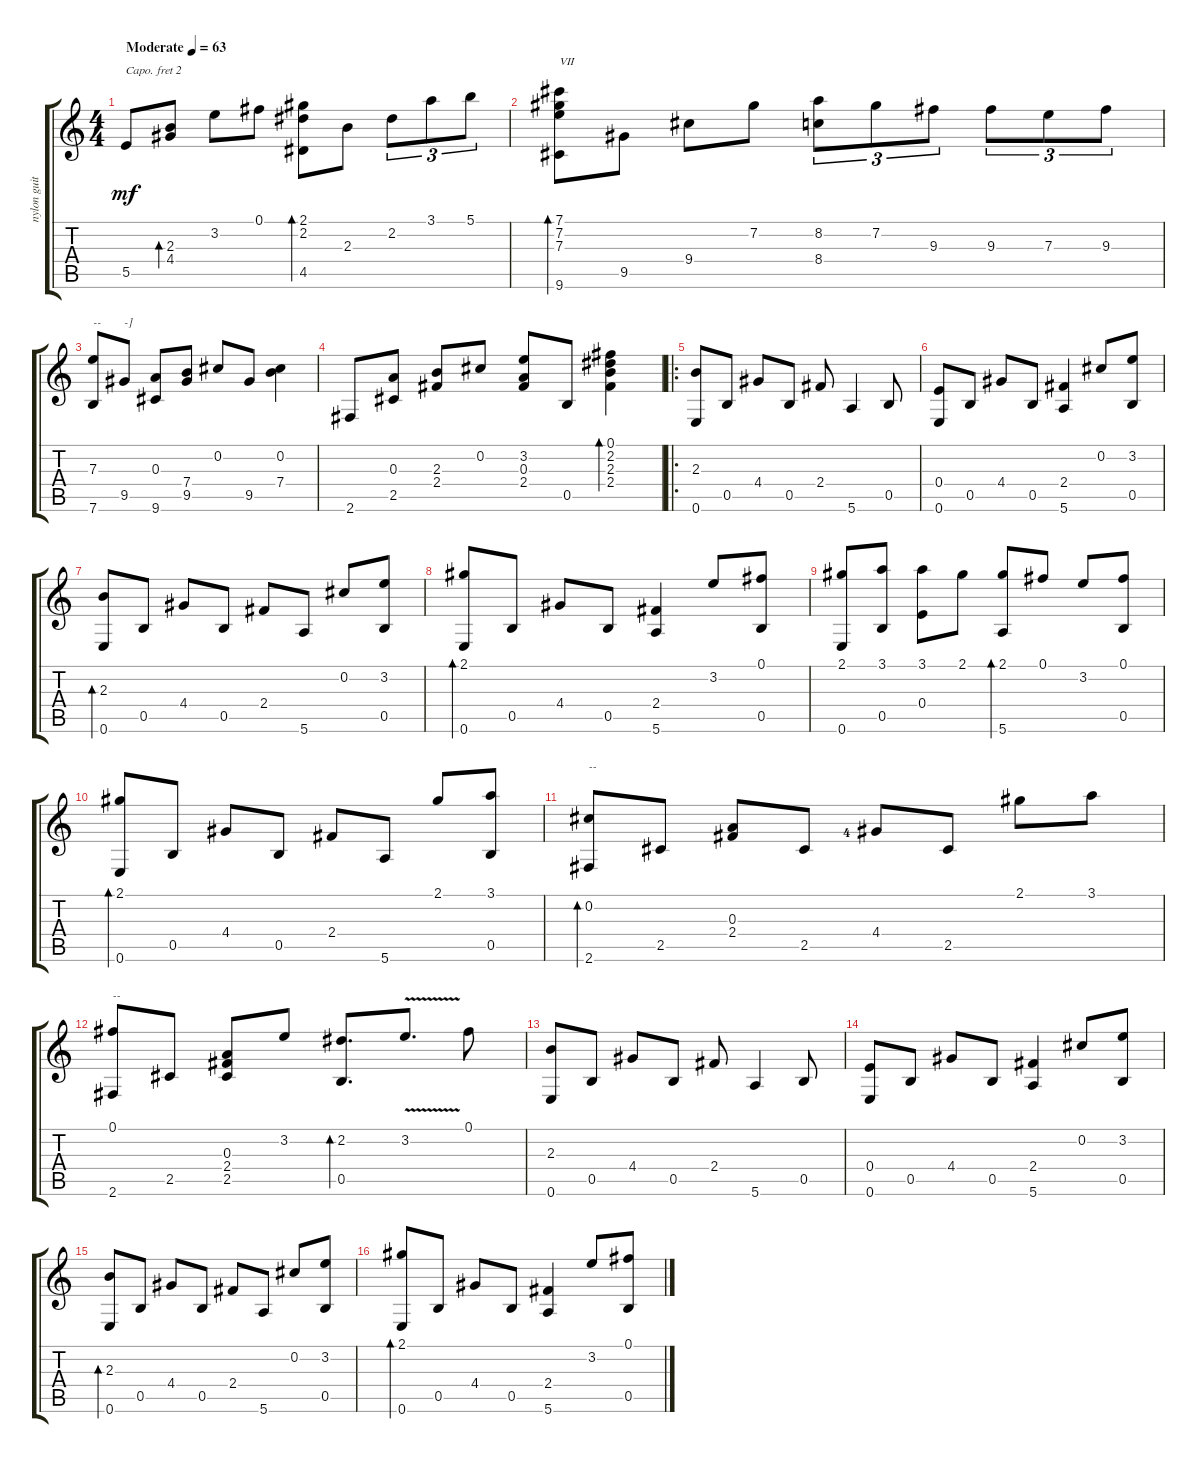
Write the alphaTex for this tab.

\track ("nylon guitar" "nylon guit") {instrument acousticguitarnylon}
\staff {score tabs}
\capo 2
\tuning (E4 B3 G3 D3 A2 D2) {hide}
\ts (4 4)
\tempo (63 "Moderate")
\clef g2
\ks c
5.5.8{dy mf instrument acousticguitarnylon} (2.3 4.4).8{bd 60} 3.2.8 0.1.8 (2.1 2.2 4.5).8{bd 60} 2.3.8 2.2.8{tu (3 2)} 3.1.8{tu (3 2)} 5.1.8{tu (3 2)} |
(7.1 7.2 7.3 9.6).8{bd 60 txt "VII"} 9.5.8 9.4.8 7.2.8 (8.2 8.4).8{tu (3 2)} 7.2.8{tu (3 2)} 9.3.8{tu (3 2)} 9.3.8{tu (3 2)} 7.3.8{tu (3 2)} 9.3.8{tu (3 2)} |
(7.3 7.6).8{txt "--"} 9.5.8{txt "-]"} (0.3 9.6).8 (7.4 9.5).8 0.2.8 9.5.8 (0.2 7.4).4 |
2.6.8 (0.3 2.5).8 (2.3 2.4).8 0.2.8 (3.2 0.3 2.4).8 0.5.8 (0.1 2.2 2.3 2.4).4{bd 60} |
\ro
(2.3 0.6).8 0.5.8 4.4.8 0.5.8 2.4.8 5.6.4 0.5.8 |
(0.4 0.6).8 0.5.8 4.4.8 0.5.8 (2.4 5.6).4 0.2.8 (3.2 0.5).8 |
(2.3 0.6).8{bd 60} 0.5.8 4.4.8 0.5.8 2.4.8 5.6.8 0.2.8 (3.2 0.5).8 |
(2.1 0.6).8{bd 60} 0.5.8 4.4.8 0.5.8 (2.4 5.6).4 3.2.8 (0.1 0.5).8 |
(2.1 0.6).8 (3.1 0.5).8 (3.1 0.4).8 2.1.8 (2.1 5.6).8{bd 60} 0.1.8 3.2.8 (0.1 0.5).8 |
(2.1 0.6).8{bd 60} 0.5.8 4.4.8 0.5.8 2.4.8 5.6.8 2.1.8 (3.1 0.5).8 |
(0.2 2.6).8{bd 60 txt "--"} 2.5.8 (0.3 2.4).8 2.5.8 4.4{lf 5}.8 2.5.8 2.1.8 3.1.8 |
(0.1 2.6).8{txt "--"} 2.5.8 (0.3 2.4 2.5).8 3.2.8 (2.2 0.5).8{d bd 60} 3.2{v}.8{d} 0.1.8 |
(2.3 0.6).8 0.5.8 4.4.8 0.5.8 2.4.8 5.6.4 0.5.8 |
(0.4 0.6).8 0.5.8 4.4.8 0.5.8 (2.4 5.6).4 0.2.8 (3.2 0.5).8 |
(2.3 0.6).8{bd 60} 0.5.8 4.4.8 0.5.8 2.4.8 5.6.8 0.2.8 (3.2 0.5).8 |
(2.1 0.6).8{bd 60} 0.5.8 4.4.8 0.5.8 (2.4 5.6).4 3.2.8 (0.1 0.5).8
